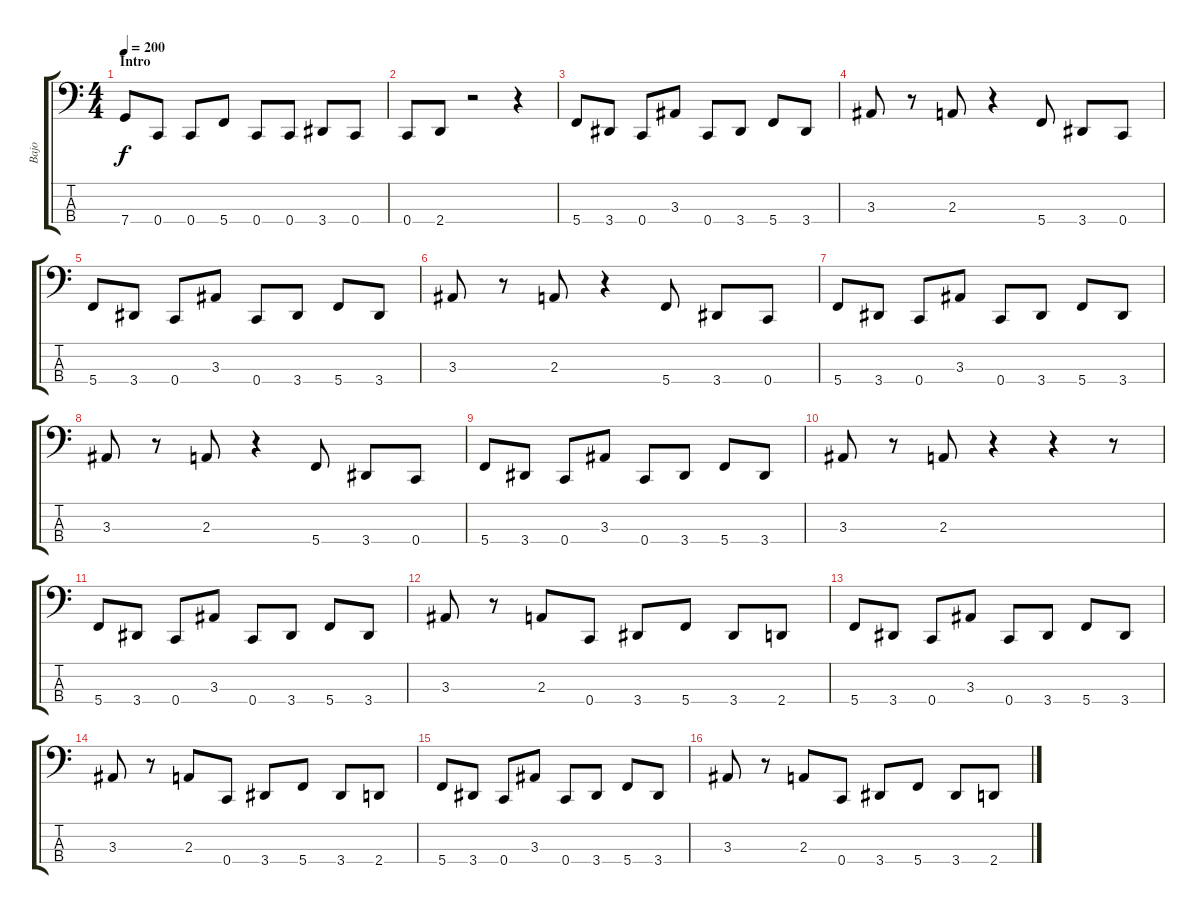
\track ("Bajo" "Bajo") {instrument electricbasspick}
\staff {score tabs}
\tuning (F2 C2 G1 C1) {hide}
\ts (4 4)
\section ("" "Intro")
\tempo 200
\clef f4
\ks c
7.4.8{dy f instrument electricbasspick} 0.4.8 0.4.8 5.4.8 0.4.8 0.4.8 3.4.8 0.4.8 |
0.4.8 2.4.8 r.2 r.4 |
5.4.8 3.4.8 0.4.8 3.3.8 0.4.8 3.4.8 5.4.8 3.4.8 |
3.3.8 r.8 2.3.8 r.4 5.4.8 3.4.8 0.4.8 |
5.4.8 3.4.8 0.4.8 3.3.8 0.4.8 3.4.8 5.4.8 3.4.8 |
3.3.8 r.8 2.3.8 r.4 5.4.8 3.4.8 0.4.8 |
5.4.8 3.4.8 0.4.8 3.3.8 0.4.8 3.4.8 5.4.8 3.4.8 |
3.3.8 r.8 2.3.8 r.4 5.4.8 3.4.8 0.4.8 |
5.4.8 3.4.8 0.4.8 3.3.8 0.4.8 3.4.8 5.4.8 3.4.8 |
3.3.8 r.8 2.3.8 r.4 r.4 r.8 |
5.4.8 3.4.8 0.4.8 3.3.8 0.4.8 3.4.8 5.4.8 3.4.8 |
3.3.8 r.8 2.3.8 0.4.8 3.4.8 5.4.8 3.4.8 2.4.8 |
5.4.8 3.4.8 0.4.8 3.3.8 0.4.8 3.4.8 5.4.8 3.4.8 |
3.3.8 r.8 2.3.8 0.4.8 3.4.8 5.4.8 3.4.8 2.4.8 |
5.4.8 3.4.8 0.4.8 3.3.8 0.4.8 3.4.8 5.4.8 3.4.8 |
3.3.8 r.8 2.3.8 0.4.8 3.4.8 5.4.8 3.4.8 2.4.8
